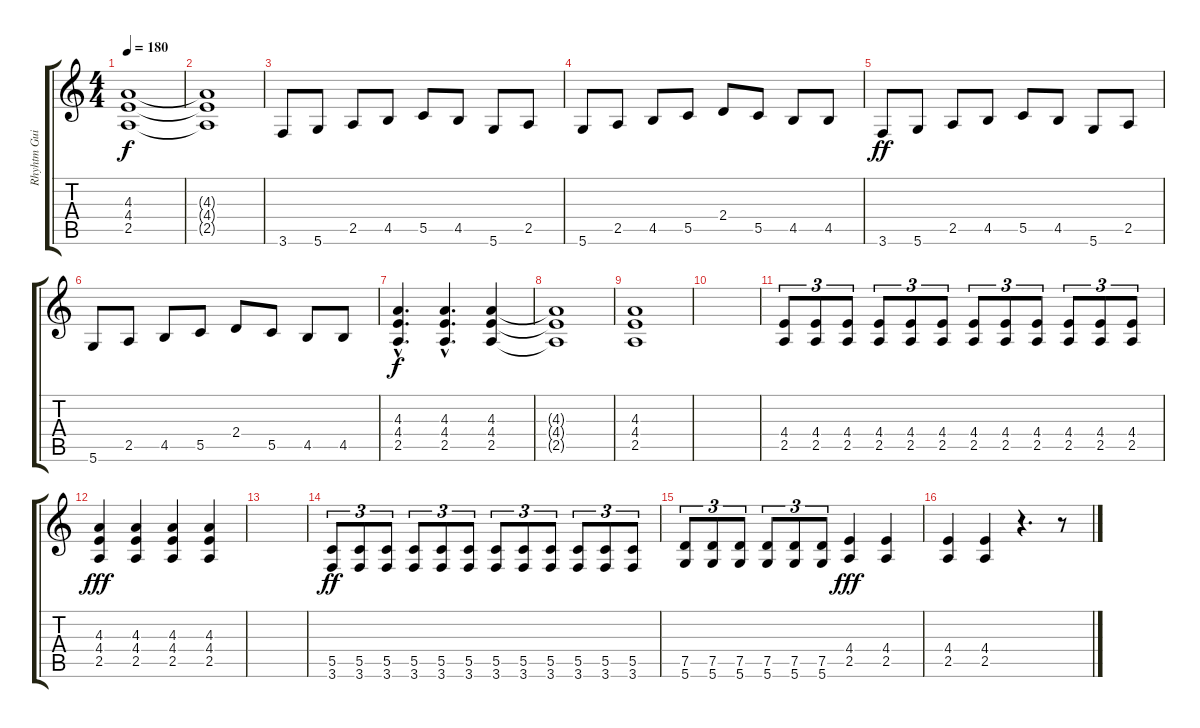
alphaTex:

\track ("Rhyhtm Guitar" "Rhyhtm Gui") {instrument distortionguitar}
\staff {score tabs}
\tuning (D4 A3 F3 C3 G2 D2) {hide}
\ts (4 4)
\tempo 180
\clef g2
\ks c
(4.3 4.4 2.5).1{dy f} |
(4.3{t} 4.4{t} 2.5{t}).1 |
3.6.8 5.6.8 2.5.8 4.5.8 5.5.8 4.5.8 5.6.8 2.5.8 |
5.6.8 2.5.8 4.5.8 5.5.8 2.4.8 5.5.8 4.5.8 4.5.8 |
3.6.8{dy ff} 5.6.8 2.5.8 4.5.8 5.5.8 4.5.8 5.6.8 2.5.8 |
5.6.8 2.5.8 4.5.8 5.5.8 2.4.8 5.5.8 4.5.8 4.5.8 |
(4.3{hac} 4.4{hac} 2.5{hac}).4{d dy f} (4.3{hac} 4.4{hac} 2.5{hac}).4{d} (4.3 4.4 2.5).4 |
(4.3{t} 4.4{t} 2.5{t}).1 |
(4.3 4.4 2.5).1 |
|
(4.4 2.5).8{tu (3 2)} (4.4 2.5).8{tu (3 2)} (4.4 2.5).8{tu (3 2)} (4.4 2.5).8{tu (3 2)} (4.4 2.5).8{tu (3 2)} (4.4 2.5).8{tu (3 2)} (4.4 2.5).8{tu (3 2)} (4.4 2.5).8{tu (3 2)} (4.4 2.5).8{tu (3 2)} (4.4 2.5).8{tu (3 2)} (4.4 2.5).8{tu (3 2)} (4.4 2.5).8{tu (3 2)} |
(4.3 4.4 2.5).4{dy fff} (4.3 4.4 2.5).4 (4.3 4.4 2.5).4 (4.3 4.4 2.5).4 |
|
(5.5 3.6).8{tu (3 2) dy ff} (5.5 3.6).8{tu (3 2)} (5.5 3.6).8{tu (3 2)} (5.5 3.6).8{tu (3 2)} (5.5 3.6).8{tu (3 2)} (5.5 3.6).8{tu (3 2)} (5.5 3.6).8{tu (3 2)} (5.5 3.6).8{tu (3 2)} (5.5 3.6).8{tu (3 2)} (5.5 3.6).8{tu (3 2)} (5.5 3.6).8{tu (3 2)} (5.5 3.6).8{tu (3 2)} |
(7.5 5.6).8{tu (3 2)} (7.5 5.6).8{tu (3 2)} (7.5 5.6).8{tu (3 2)} (7.5 5.6).8{tu (3 2)} (7.5 5.6).8{tu (3 2)} (7.5 5.6).8{tu (3 2)} (4.4 2.5).4{dy fff} (4.4 2.5).4 |
(4.4 2.5).4 (4.4 2.5).4 r.4{d} r.8
